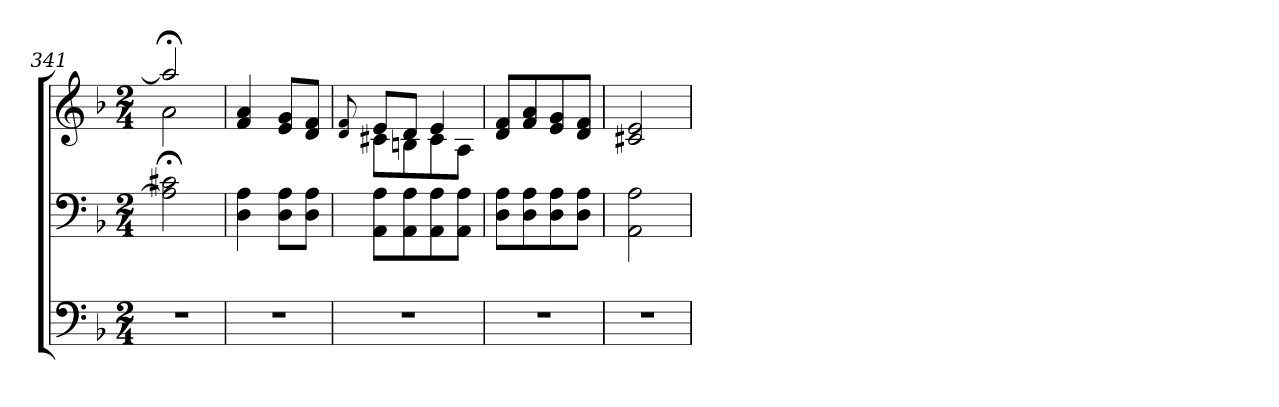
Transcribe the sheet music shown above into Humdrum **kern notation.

**kern	**kern	**kern
*part3	*part2	*part1
*staff3	*staff2	*staff1
*clefF4	*clefF4	*clefG2
*k[b-]	*k[b-]	*k[b-]
*M2/4	*M2/4	*M2/4
=341	=341	=341
*	*	*^
2r	2c#X;< 2A];<	2aa;<]	2a
*	*	*v	*v
=342	=342	=342
2r	4A 4D	4a 4f
.	8A 8DL	8g 8eL
.	8A 8DJ	8f 8dJ
=343	=343	=343
.	.	8qqf 8qqd/
*	*	*^
2r	8A 8AAL	8eL	8c#XL
.	8A 8AA	8dJ	8Bn
.	8A 8AA	4e	8c#
.	8A 8AAJ	.	8AJ
*	*	*v	*v
=344	=344	=344
2r	8A 8DL	8f 8dL
.	8A 8D	8a 8f
.	8A 8D	8g 8e
.	8A 8DJ	8f 8dJ
=345	=345	=345
2r	2A 2AA	2e 2c#X
=	=	=
*-	*-	*-
